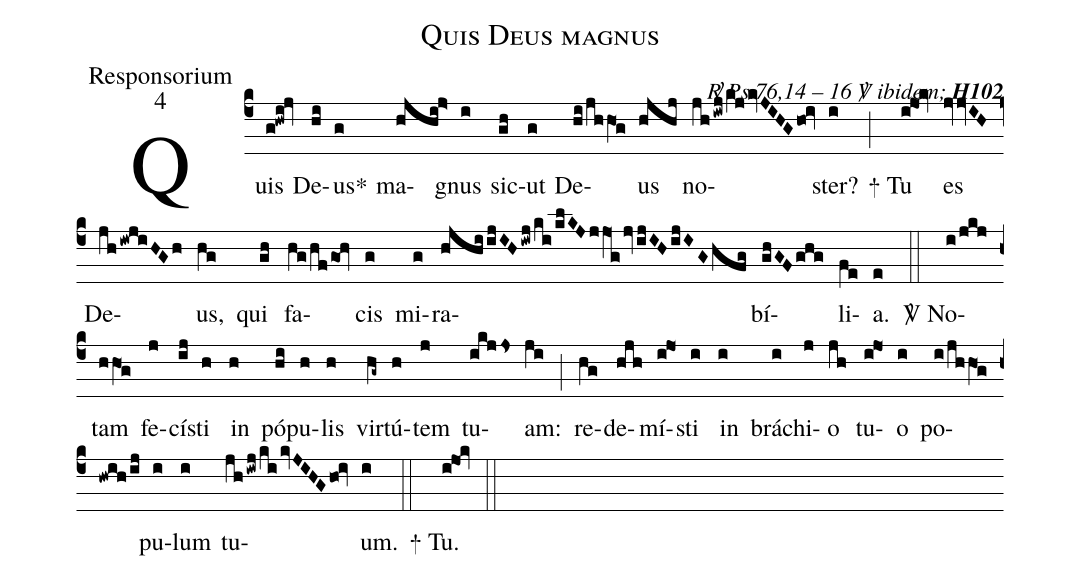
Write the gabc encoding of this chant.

name:Quis Deus magnus;
office-part:Responsorium;
mode:4;
commentary:{\itshape\mdseries \Rbar\  Ps.76,14 -- 16  \Vbar\  ibidem;\/} {\bfseries H102};
%%
(c4) Quis(g!hwi!jv) De(hi)us<sp>*</sp>(g) ma(hjhi!j>)gnus(i) sic(gh)ut(g) De(hi/jhhO1g)us(hjhj) no(jh/iwjkjkvJIHGho0!iv)ster?(i) (;)
<sp>+</sp> Tu(i!jo1!kv) es(jvvIH) De(jh/iwjiHGh)us,(hg) qui(gh) fa(hg/hf/go1!hv)cis(g) mi(g)ra(hjhiijIHiwj/ki/klKJjjO1gjvijIHijIGhfg)bí(ghGFghg)li(fe)a.(e) (::)
<sp>V/</sp> No(i/jkj)tam(hhO1g) fe(j)cí(ij)sti(h) in(h) pó(hi)pu(h)lis(h) vir(hg~)tú(h)tem(j) tu(ikjjs)am:(ji) (;)
re(hg)de(hjh)mí(i!jo1)sti(i) in(i) brá(i)chi(j)o(jh) tu(i!jo1)o(i) po(i/jhhO1g/hwih/ij)pu(i)lum(i) tu(jh/iwj/ki/kvJIHGho0!iv)um.(i) (::)
<sp>+</sp> Tu.(i!jo1!kv) (::)
